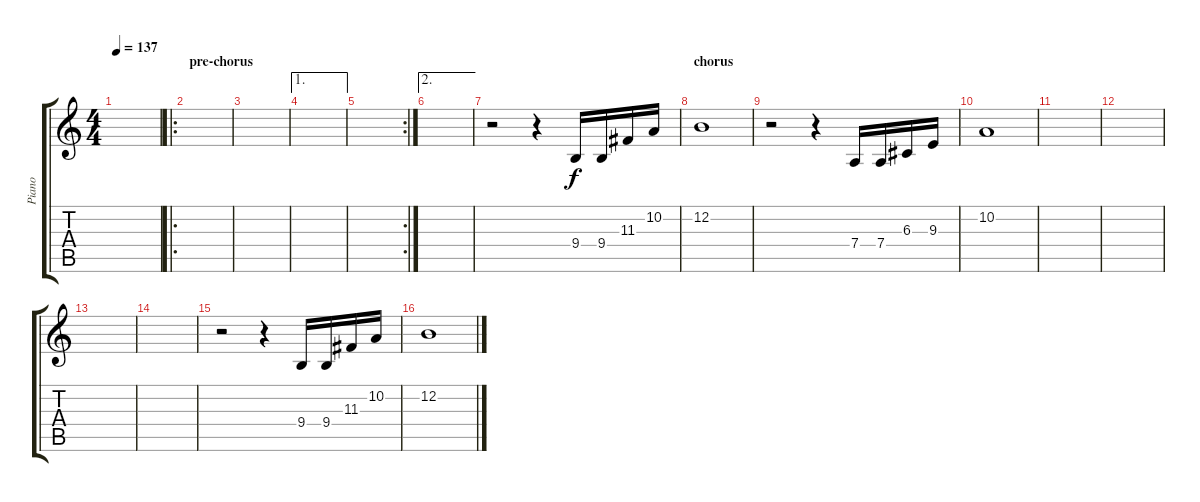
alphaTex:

\track ("Piano" "Piano") {instrument acousticgrandpiano}
\staff {score tabs}
\tuning (E4 B3 G3 D3 A2 E2) {hide}
\ts (4 4)
\tempo 137
\clef g2
\ks c
|
\ro
\section ("" "pre-chorus")
|
|
\ae 1
|
\rc 2
|
\ae 2
|
r.2{instrument acousticgrandpiano} r.4 9.4.16 9.4.16 11.3.16 10.2.16 |
\section ("" "chorus")
12.2.1 |
r.2 r.4 7.4.16 7.4.16 6.3.16 9.3.16 |
10.2.1 |
|
|
|
|
r.2 r.4 9.4.16 9.4.16 11.3.16 10.2.16 |
12.2.1
